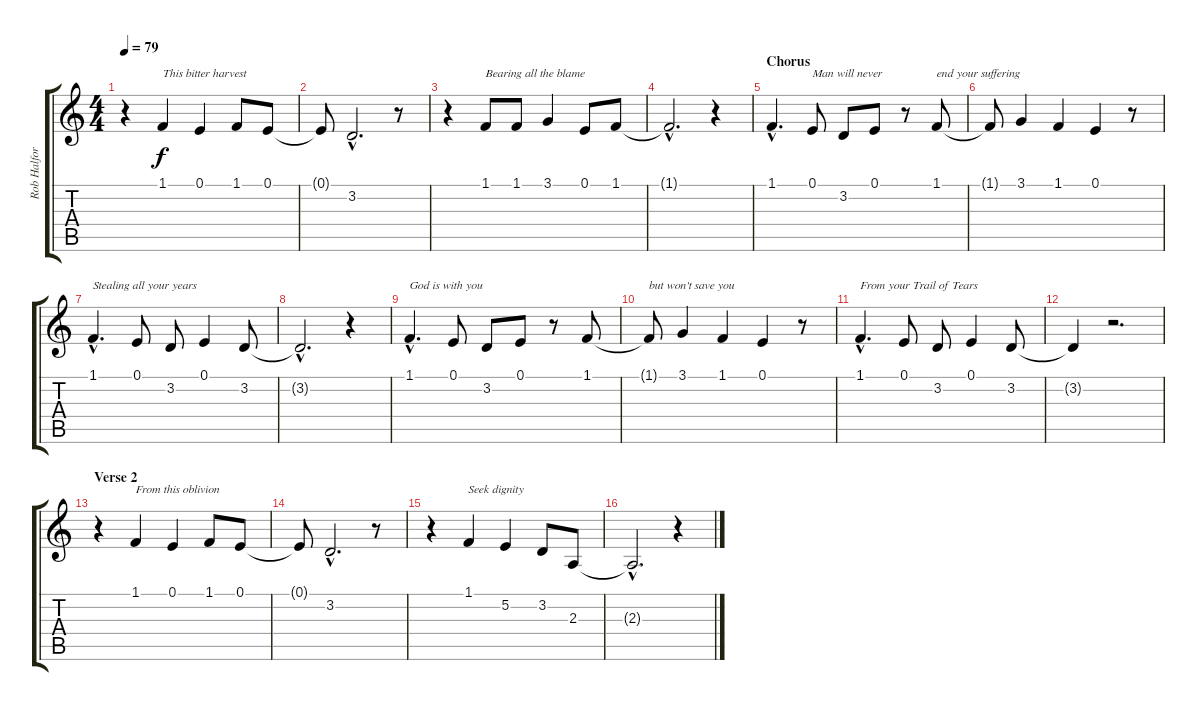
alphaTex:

\track ("Rob Halford" "Rob Halfor") {instrument altosax}
\staff {score tabs}
\tuning (E4 B3 G3 D3 A2 E2) {hide}
\ts (4 4)
\tempo 79
\clef g2
\ks c
r.4{dy f} 1.1.4{txt "This bitter harvest"} 0.1.4 1.1.8 0.1.8 |
0.1{t}.8 3.2{hac}.2{d} r.8 |
r.4 1.1.8{txt "Bearing all the blame"} 1.1.8 3.1.4 0.1.8 1.1.8 |
1.1{hac t}.2{d} r.4 |
\section ("" "Chorus")
1.1{hac}.4{d} 0.1.8{txt "Man will never "} 3.2.8 0.1.8 r.8 1.1.8{txt "end your suffering"} |
1.1{t}.8 3.1.4 1.1.4 0.1.4 r.8 |
1.1{hac}.4{d txt "Stealing all your years"} 0.1.8 3.2.8 0.1.4 3.2.8 |
3.2{hac t}.2{d} r.4 |
1.1{hac}.4{d txt "God is with you "} 0.1.8 3.2.8 0.1.8 r.8 1.1.8 |
1.1{t}.8{txt "but won't save you"} 3.1.4 1.1.4 0.1.4 r.8 |
1.1{hac}.4{d txt "From your Trail of Tears"} 0.1.8 3.2.8 0.1.4 3.2.8 |
3.2{t}.4 r.2{d} |
\section ("" "Verse 2")
r.4 1.1.4{txt "From this oblivion"} 0.1.4 1.1.8 0.1.8 |
0.1{t}.8 3.2{hac}.2{d} r.8 |
r.4 1.1.4{txt "Seek dignity"} 5.2.4 3.2.8 2.3.8 |
2.3{hac t}.2{d} r.4
